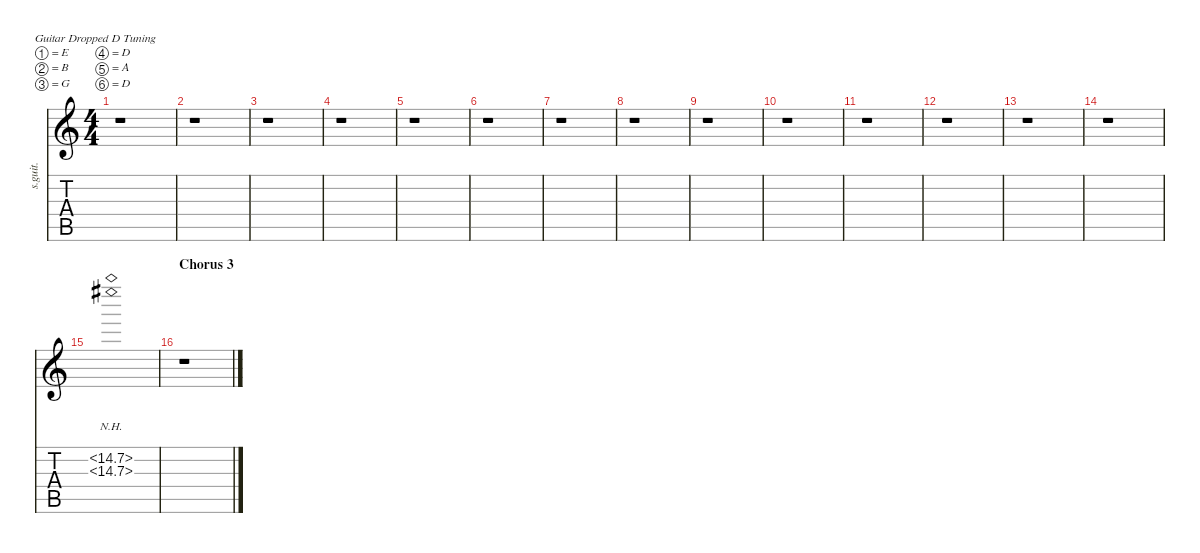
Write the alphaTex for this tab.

\defaultSystemsLayout 4
\hideDynamics
\bracketExtendMode nobrackets
\track ("Backing Guitar 2" "s.guit.") {instrument distortionguitar}
\staff {score tabs}
\tuning (E4 B3 G3 D3 A2 D2)
\ts (4 4)
\tempo (130 hide)
\clef g2
\ks c
r.1{dy f} |
r.1 |
r.1 |
r.1 |
r.1 |
r.1 |
r.1 |
r.1 |
r.1 |
r.1 |
r.1 |
r.1 |
r.1 |
r.1 |
(15.2{nh} 15.3{nh acc #}).1{lyrics (0 "") lyrics (1 "") lyrics (2 "") lyrics (3 "") lyrics (4 "")} |
\section ("" "Chorus 3")
r.1
